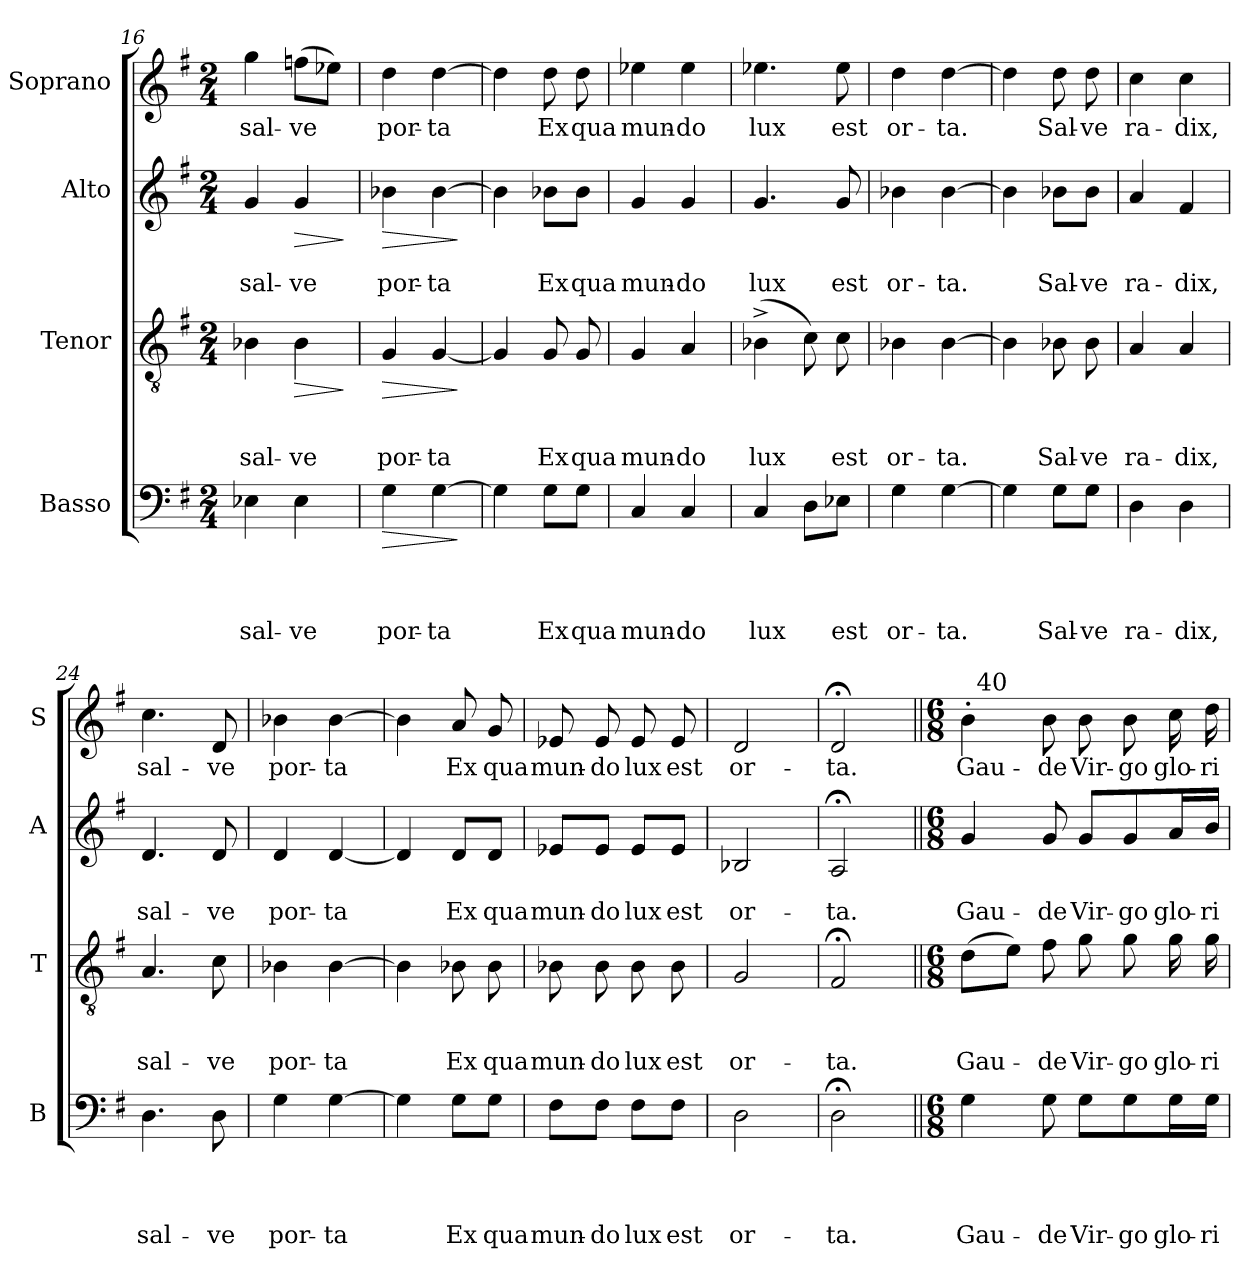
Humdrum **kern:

**kern	**text	**text	**text	**text	**dynam	**kern	**text	**text	**text	**dynam	**kern	**text	**text	**dynam	**kern	**text
*part4	*part4	*part4	*part4	*part4	*part4	*part3	*part3	*part3	*part3	*part3	*part2	*part2	*part2	*part2	*part1	*part1
*staff4	*staff4	*staff4	*staff4	*staff4	*staff4	*staff3	*staff3	*staff3	*staff3	*staff3	*staff2	*staff2	*staff2	*staff2	*staff1	*staff1
*I"Basso	*	*	*	*	*	*I"Tenor	*	*	*	*	*I"Alto	*	*	*	*I"Soprano	*
*I'B	*	*	*	*	*	*I'T	*	*	*	*	*I'A	*	*	*	*I'S	*
*clefF4	*	*	*	*	*	*clefGv2	*	*	*	*	*clefG2	*	*	*	*clefG2	*
*k[f#]	*	*	*	*	*	*k[f#]	*	*	*	*	*k[f#]	*	*	*	*k[f#]	*
*G:	*	*	*	*	*	*G:	*	*	*	*	*G:	*	*	*	*G:	*
*M2/4	*	*	*	*	*	*M2/4	*	*	*	*	*M2/4	*	*	*	*M2/4	*
=16	=16	=16	=16	=16	=16	=16	=16	=16	=16	=16	=16	=16	=16	=16	=16	=16
!	!	!	!	!LO:LY:b	!	!	!	!	!LO:LY:b	!	!	!	!LO:LY:b	!	!	!LO:LY:b
4E-X\	.	.	.	sal-	.	4B-X\	.	.	sal-	.	4g/	.	sal-	.	4gg\	sal-
!	!	!	!	!LO:LY:b	!	!	!	!	!LO:LY:b	!LO:HP:b	!	!	!LO:LY:b	!LO:HP:b	!	!LO:LY:b
4E-\	.	.	.	-ve	.	4B-\	.	.	-ve	>	4g/	.	-ve	>	(>8ffn\L	-ve
.	.	.	.	.	.	.	.	.	.	.	.	.	.	.	8ee-X\J)	.
.	.	.	.	.	.	.	.	.	.	]	.	.	.	]	.	.
!!LO:LB:g=z
=17	=17	=17	=17	=17	=17	=17	=17	=17	=17	=17	=17	=17	=17	=17	=17	=17
!	!	!	!	!LO:LY:b	!LO:HP:b	!	!	!	!LO:LY:b	!LO:HP:b	!	!	!LO:LY:b	!LO:HP:b	!	!LO:LY:b
4G\	.	.	.	por-	>	4G/	.	.	por-	>	4b-X\	.	por-	>	4dd\	por-
!	!	!	!	!LO:LY:b	!	!	!	!	!LO:LY:b	!	!	!	!LO:LY:b	!	!	!LO:LY:b
[>4G\	.	.	.	-ta	.	[<4G/	.	.	-ta	.	[>4b-\	.	-ta	.	[>4dd\	-ta
.	.	.	.	.	]	.	.	.	.	]	.	.	.	]	.	.
=18	=18	=18	=18	=18	=18	=18	=18	=18	=18	=18	=18	=18	=18	=18	=18	=18
4G\]	.	.	.	.	.	4G/]	.	.	.	.	4b-\]	.	.	.	4dd\]	.
!	!	!	!	!LO:LY:b	!	!	!	!	!LO:LY:b	!	!	!	!LO:LY:b	!	!	!LO:LY:b
8G\L	.	.	.	Ex	.	8G/	.	.	Ex	.	8b-X\L	.	Ex	.	8dd\	Ex
!	!	!	!	!LO:LY:b	!	!	!	!	!LO:LY:b	!	!	!	!LO:LY:b	!	!	!LO:LY:b
8G\J	.	.	.	qua	.	8G/	.	.	qua	.	8b-\J	.	qua	.	8dd\	qua
=19	=19	=19	=19	=19	=19	=19	=19	=19	=19	=19	=19	=19	=19	=19	=19	=19
!	!	!	!	!LO:LY:b	!	!	!	!	!LO:LY:b	!	!	!	!LO:LY:b	!	!	!LO:LY:b
4C/	.	.	.	mun-	.	4G/	.	.	mun-	.	4g/	.	mun-	.	4ee-X\	mun-
!	!	!	!	!LO:LY:b	!	!	!	!	!LO:LY:b	!	!	!	!LO:LY:b	!	!	!LO:LY:b
4C/	.	.	.	-do	.	4A/	.	.	-do	.	4g/	.	-do	.	4ee-\	-do
=20	=20	=20	=20	=20	=20	=20	=20	=20	=20	=20	=20	=20	=20	=20	=20	=20
!	!	!	!	!LO:LY:b	!	!	!	!	!LO:LY:b	!	!	!	!LO:LY:b	!	!	!LO:LY:b
4C/	.	.	.	lux	.	(>4B-X^>\	.	.	lux	.	4.g/	.	lux	.	4.ee-X\	lux
8D\L	.	.	.	.	.	8c\)	.	.	.	.	.	.	.	.	.	.
!	!	!	!	!LO:LY:b	!	!	!	!	!LO:LY:b	!	!	!	!LO:LY:b	!	!	!LO:LY:b
8E-X\J	.	.	.	est	.	8c\	.	.	est	.	8g/	.	est	.	8ee-\	est
!!LO:LB:g=z
=21	=21	=21	=21	=21	=21	=21	=21	=21	=21	=21	=21	=21	=21	=21	=21	=21
!	!	!	!	!LO:LY:b	!	!	!	!	!LO:LY:b	!	!	!	!LO:LY:b	!	!	!LO:LY:b
4G\	.	.	.	or-	.	4B-X\	.	.	or-	.	4b-X\	.	or-	.	4dd\	or-
!	!	!	!	!LO:LY:b	!	!	!	!	!LO:LY:b	!	!	!	!LO:LY:b	!	!	!LO:LY:b
[>4G\	.	.	.	-ta.	.	[>4B-\	.	.	-ta.	.	[>4b-\	.	-ta.	.	[>4dd\	-ta.
=22	=22	=22	=22	=22	=22	=22	=22	=22	=22	=22	=22	=22	=22	=22	=22	=22
4G\]	.	.	.	.	.	4B-\]	.	.	.	.	4b-\]	.	.	.	4dd\]	.
!	!	!	!	!LO:LY:b	!	!	!	!	!LO:LY:b	!	!	!	!LO:LY:b	!	!	!LO:LY:b
8G\L	.	.	.	Sal-	.	8B-X\	.	.	Sal-	.	8b-X\L	.	Sal-	.	8dd\	Sal-
!	!	!	!	!LO:LY:b	!	!	!	!	!LO:LY:b	!	!	!	!LO:LY:b	!	!	!LO:LY:b
8G\J	.	.	.	-ve	.	8B-\	.	.	-ve	.	8b-\J	.	-ve	.	8dd\	-ve
=23	=23	=23	=23	=23	=23	=23	=23	=23	=23	=23	=23	=23	=23	=23	=23	=23
!	!	!	!	!LO:LY:b	!	!	!	!	!LO:LY:b	!	!	!	!LO:LY:b	!	!	!LO:LY:b
4D\	.	.	.	ra-	.	4A/	.	.	ra-	.	4a/	.	ra-	.	4cc\	ra-
!	!	!	!	!LO:LY:b	!	!	!	!	!LO:LY:b	!	!	!	!LO:LY:b	!	!	!LO:LY:b
4D\	.	.	.	-dix,	.	4A/	.	.	-dix,	.	4f#/	.	-dix,	.	4cc\	-dix,
=24	=24	=24	=24	=24	=24	=24	=24	=24	=24	=24	=24	=24	=24	=24	=24	=24
!	!	!	!	!LO:LY:b	!	!	!	!	!LO:LY:b	!	!	!	!LO:LY:b	!	!	!LO:LY:b
4.D\	.	.	.	sal-	.	4.A/	.	.	sal-	.	4.d/	.	sal-	.	4.cc\	sal-
!	!	!	!	!LO:LY:b	!	!	!	!	!LO:LY:b	!	!	!	!LO:LY:b	!	!	!LO:LY:b
8D\	.	.	.	-ve	.	8c\	.	.	-ve	.	8d/	.	-ve	.	8d/	-ve
!!LO:PB:g=z
=25	=25	=25	=25	=25	=25	=25	=25	=25	=25	=25	=25	=25	=25	=25	=25	=25
!	!	!	!	!LO:LY:b	!	!	!	!	!LO:LY:b	!	!	!	!LO:LY:b	!	!	!LO:LY:b
4G\	.	.	.	por-	.	4B-X\	.	.	por-	.	4d/	.	por-	.	4b-X\	por-
!	!	!	!	!LO:LY:b	!	!	!	!	!LO:LY:b	!	!	!	!LO:LY:b	!	!	!LO:LY:b
[>4G\	.	.	.	-ta	.	[>4B-\	.	.	-ta	.	[<4d/	.	-ta	.	[>4b-\	-ta
=26	=26	=26	=26	=26	=26	=26	=26	=26	=26	=26	=26	=26	=26	=26	=26	=26
4G\]	.	.	.	.	.	4B-\]	.	.	.	.	4d/]	.	.	.	4b-\]	.
!	!	!	!	!LO:LY:b	!	!	!	!	!LO:LY:b	!	!	!	!LO:LY:b	!	!	!LO:LY:b
8G\L	.	.	.	Ex	.	8B-X\	.	.	Ex	.	8d/L	.	Ex	.	8a/	Ex
!	!	!	!	!LO:LY:b	!	!	!	!	!LO:LY:b	!	!	!	!LO:LY:b	!	!	!LO:LY:b
8G\J	.	.	.	qua	.	8B-\	.	.	qua	.	8d/J	.	qua	.	8g/	qua
=27	=27	=27	=27	=27	=27	=27	=27	=27	=27	=27	=27	=27	=27	=27	=27	=27
!	!	!	!	!LO:LY:b	!	!	!	!	!LO:LY:b	!	!	!	!LO:LY:b	!	!	!LO:LY:b
8F#\L	.	.	.	mun-	.	8B-X\	.	.	mun-	.	8e-X/L	.	mun-	.	8e-X/	mun-
!	!	!	!	!LO:LY:b	!	!	!	!	!LO:LY:b	!	!	!	!LO:LY:b	!	!	!LO:LY:b
8F#\J	.	.	.	-do	.	8B-\	.	.	-do	.	8e-/J	.	-do	.	8e-/	-do
!	!	!	!	!LO:LY:b	!	!	!	!	!LO:LY:b	!	!	!	!LO:LY:b	!	!	!LO:LY:b
8F#\L	.	.	.	lux	.	8B-\	.	.	lux	.	8e-/L	.	lux	.	8e-/	lux
!	!	!	!	!LO:LY:b	!	!	!	!	!LO:LY:b	!	!	!	!LO:LY:b	!	!	!LO:LY:b
8F#\J	.	.	.	est	.	8B-\	.	.	est	.	8e-/J	.	est	.	8e-/	est
=28	=28	=28	=28	=28	=28	=28	=28	=28	=28	=28	=28	=28	=28	=28	=28	=28
!	!	!	!	!LO:LY:b	!	!	!	!	!LO:LY:b	!	!	!	!LO:LY:b	!	!	!LO:LY:b
2D\	.	.	.	or-	.	2G/	.	.	or-	.	2B-X/	.	or-	.	2d/	or-
!!LO:LB:g=z
=29	=29	=29	=29	=29	=29	=29	=29	=29	=29	=29	=29	=29	=29	=29	=29	=29
!	!	!	!	!LO:LY:b	!	!	!	!	!LO:LY:b	!	!	!	!LO:LY:b	!	!	!LO:LY:b
2D;<\	.	.	.	-ta.	.	2F#;/	.	.	-ta.	.	2A;/	.	-ta.	.	2d;/	-ta.
=30||	=30||	=30||	=30||	=30||	=30||	=30||	=30||	=30||	=30||	=30||	=30||	=30||	=30||	=30||	=30||	=30||
*M6/8	*	*	*	*	*	*M6/8	*	*	*	*	*M6/8	*	*	*	*M6/8	*
!	!	!	!	!LO:LY:b	!	!	!	!	!LO:LY:b	!	!	!	!LO:LY:b	!	!	!LO:LY:b
*	*	*	*	*	*	*	*	*	*	*	*	*	*	*	*^	*
4G\	.	.	.	Gau-	.	(>8d\L	.	.	Gau-	.	4g/	.	Gau-	.	4b'>\	32ryy	Gau-
!	!	!	!	!	!	!	!	!	!	!	!	!	!	!	!	!LO:TX:a:t=40	!
.	.	.	.	.	.	.	.	.	.	.	.	.	.	.	.	2ryy	.
.	.	.	.	.	.	8e\J)	.	.	.	.	.	.	.	.	.	.	.
!	!	!	!	!LO:LY:b	!	!	!	!	!LO:LY:b	!	!	!	!LO:LY:b	!	!	!	!LO:LY:b
8G\	.	.	.	-de	.	8f#\	.	.	-de	.	8g/	.	-de	.	8b\	.	-de
!	!	!	!	!LO:LY:b	!	!	!	!	!LO:LY:b	!	!	!	!LO:LY:b	!	!	!	!LO:LY:b
8G\L	.	.	.	Vir-	.	8g\	.	.	Vir-	.	8g/L	.	Vir-	.	8b\	.	Vir-
!	!	!	!	!LO:LY:b	!	!	!	!	!LO:LY:b	!	!	!	!LO:LY:b	!	!	!	!LO:LY:b
8G\	.	.	.	-go	.	8g\	.	.	-go	.	8g/	.	-go	.	8b\	.	-go
.	.	.	.	.	.	.	.	.	.	.	.	.	.	.	.	8..ryy	.
!	!	!	!	!LO:LY:b	!	!	!	!	!LO:LY:b	!	!	!	!LO:LY:b	!	!	!	!LO:LY:b
16G\L	.	.	.	glo-	.	16g\	.	.	glo-	.	16a/L	.	glo-	.	16cc\	.	glo-
!	!	!	!	!LO:LY:b	!	!	!	!	!LO:LY:b:rj	!	!	!	!LO:LY:b:rj	!	!	!	!LO:LY:b:rj
16G\JJ	.	.	.	-ri-	.	16g\	.	.	-ri-	.	16b/JJ	.	-ri-	.	16dd\	.	-ri-
*	*	*	*	*	*	*	*	*	*	*	*	*	*	*	*v	*v	*
=	=	=	=	=	=	=	=	=	=	=	=	=	=	=	=	=
*-	*-	*-	*-	*-	*-	*-	*-	*-	*-	*-	*-	*-	*-	*-	*-	*-
